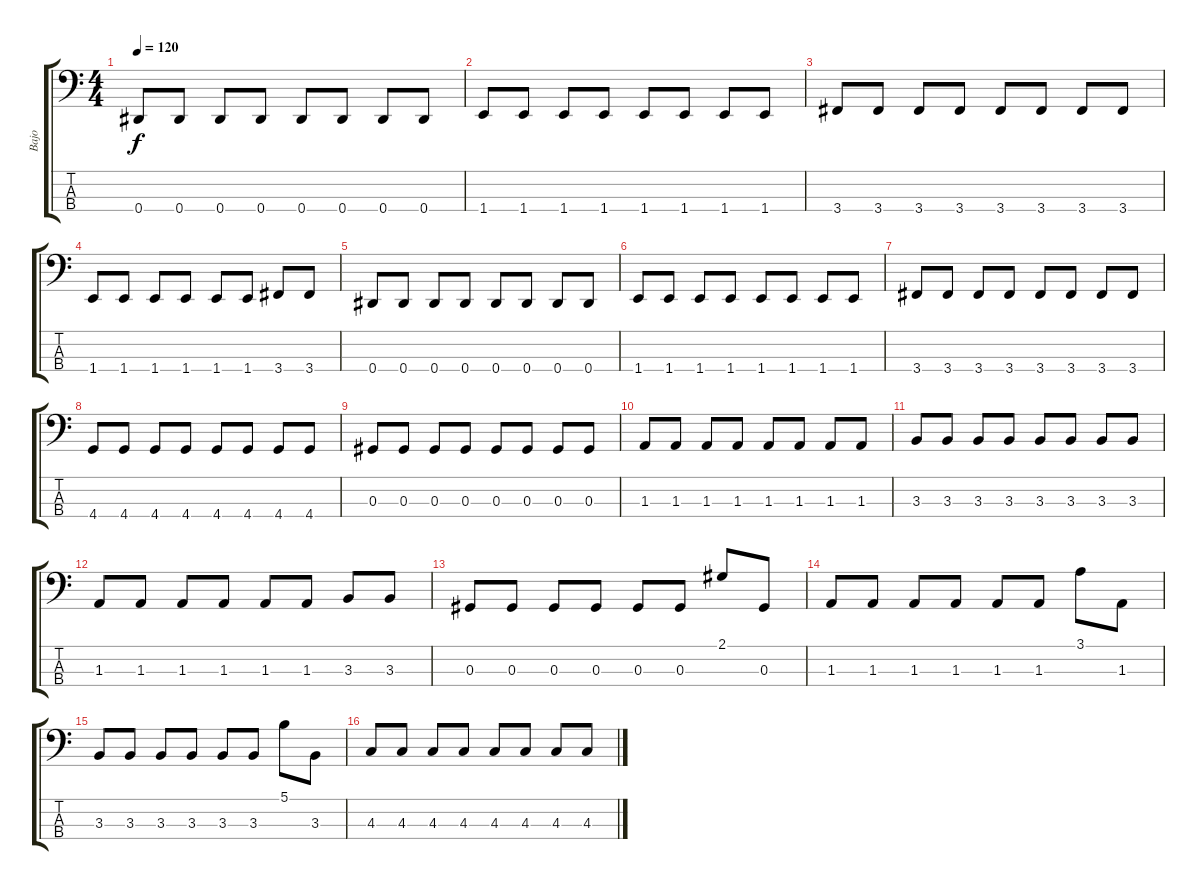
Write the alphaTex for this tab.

\track ("Bajo" "Bajo") {instrument electricbassfinger}
\staff {score tabs}
\tuning (Gb2 Db2 Ab1 Eb1) {hide}
\ts (4 4)
\tempo 120
\clef f4
\ks c
0.4.8{dy f instrument electricbassfinger} 0.4.8 0.4.8 0.4.8 0.4.8 0.4.8 0.4.8 0.4.8 |
1.4.8 1.4.8 1.4.8 1.4.8 1.4.8 1.4.8 1.4.8 1.4.8 |
3.4.8 3.4.8 3.4.8 3.4.8 3.4.8 3.4.8 3.4.8 3.4.8 |
1.4.8 1.4.8 1.4.8 1.4.8 1.4.8 1.4.8 3.4.8 3.4.8 |
0.4.8 0.4.8 0.4.8 0.4.8 0.4.8 0.4.8 0.4.8 0.4.8 |
1.4.8 1.4.8 1.4.8 1.4.8 1.4.8 1.4.8 1.4.8 1.4.8 |
3.4.8 3.4.8 3.4.8 3.4.8 3.4.8 3.4.8 3.4.8 3.4.8 |
4.4.8 4.4.8 4.4.8 4.4.8 4.4.8 4.4.8 4.4.8 4.4.8 |
0.3.8 0.3.8 0.3.8 0.3.8 0.3.8 0.3.8 0.3.8 0.3.8 |
1.3.8 1.3.8 1.3.8 1.3.8 1.3.8 1.3.8 1.3.8 1.3.8 |
3.3.8 3.3.8 3.3.8 3.3.8 3.3.8 3.3.8 3.3.8 3.3.8 |
1.3.8 1.3.8 1.3.8 1.3.8 1.3.8 1.3.8 3.3.8 3.3.8 |
0.3.8 0.3.8 0.3.8 0.3.8 0.3.8 0.3.8 2.1.8 0.3.8 |
1.3.8 1.3.8 1.3.8 1.3.8 1.3.8 1.3.8 3.1.8 1.3.8 |
3.3.8 3.3.8 3.3.8 3.3.8 3.3.8 3.3.8 5.1.8 3.3.8 |
4.3.8 4.3.8 4.3.8 4.3.8 4.3.8 4.3.8 4.3.8 4.3.8
